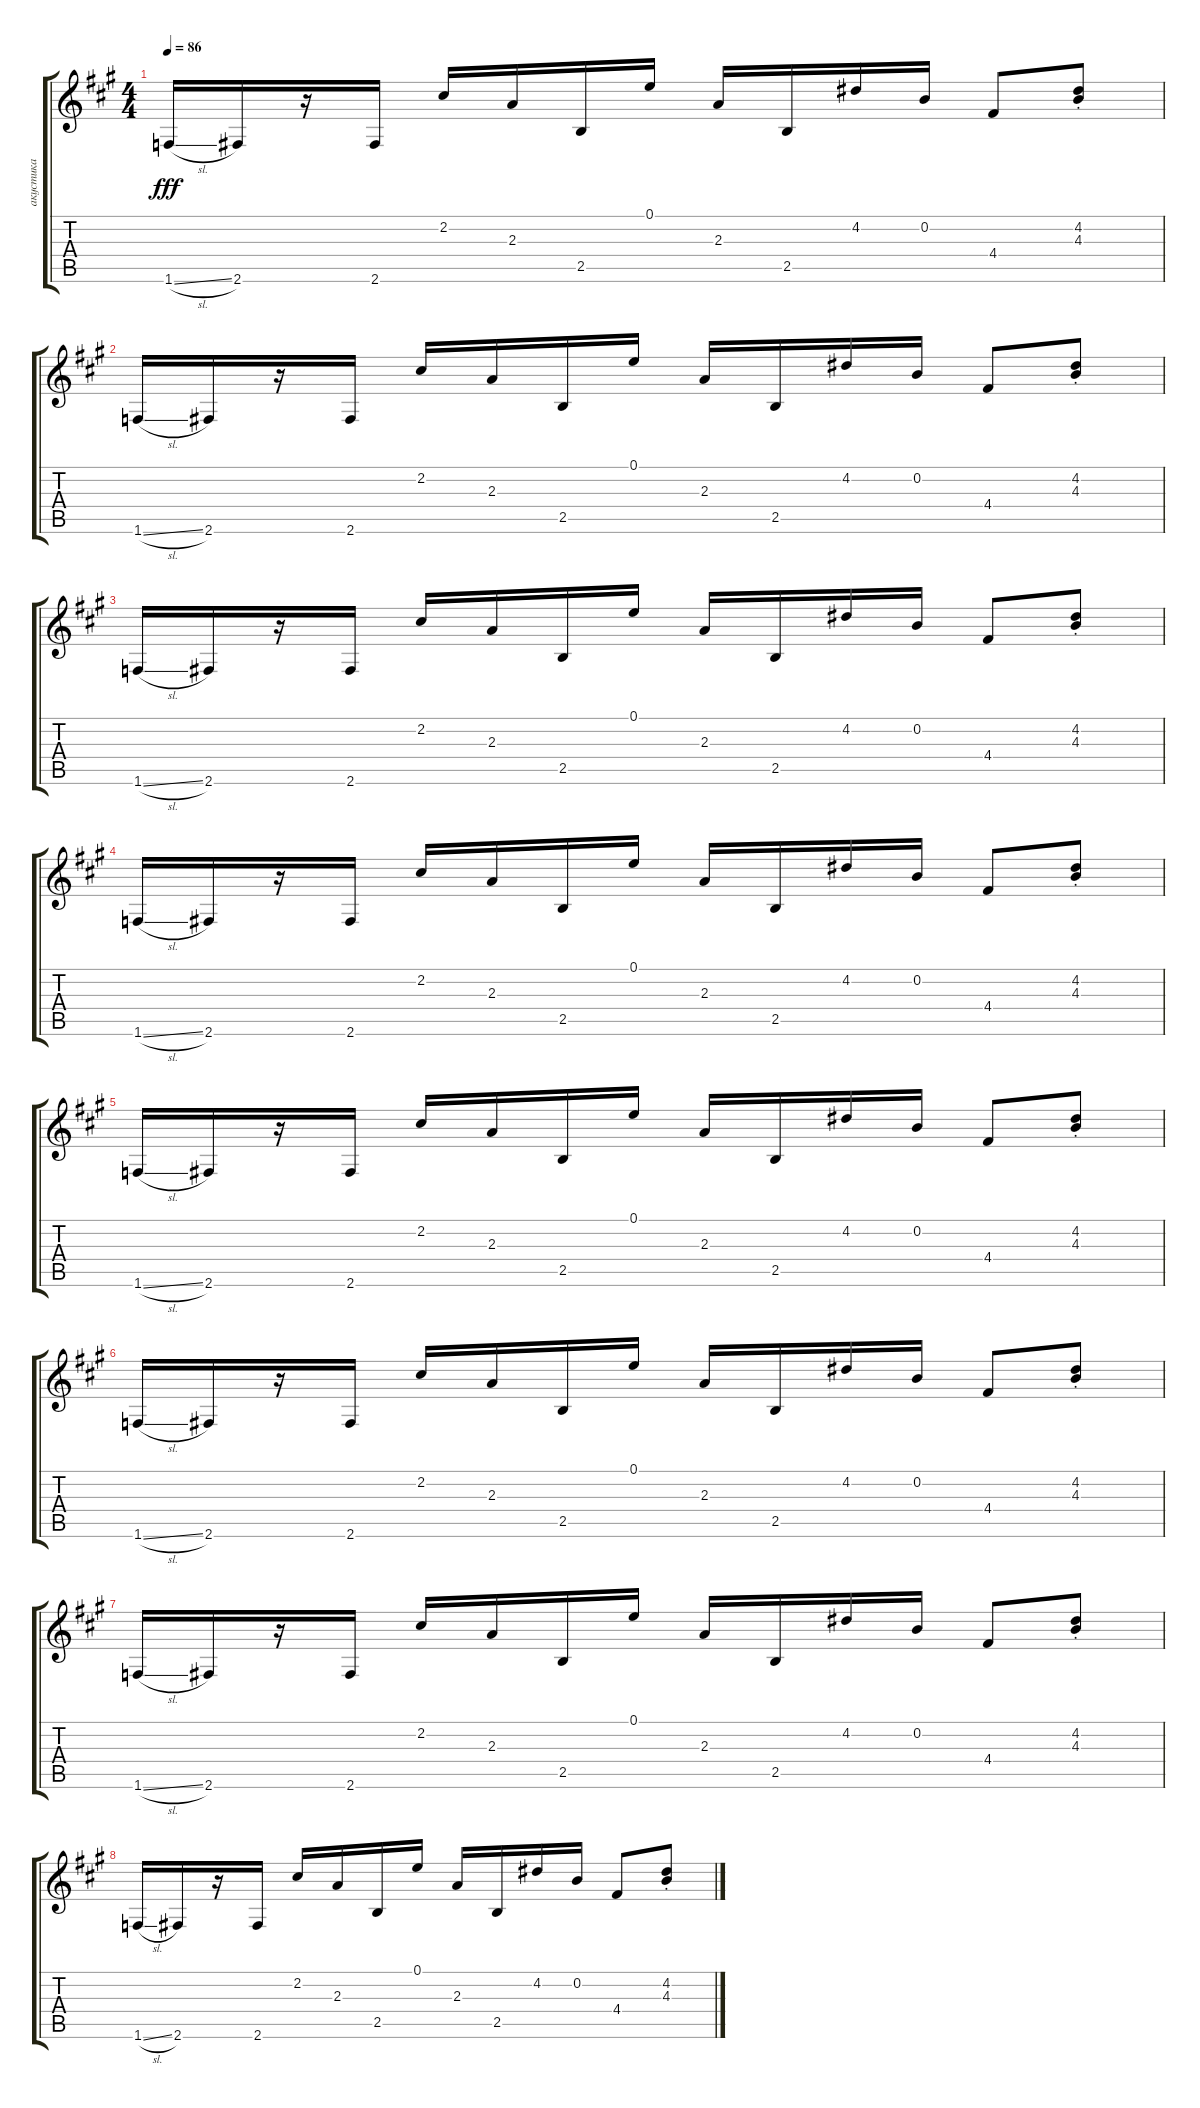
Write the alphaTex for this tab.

\track ("акустика" "акустика") {instrument acousticguitarnylon}
\staff {score tabs}
\tuning (E4 B3 G3 D3 A2 E2) {hide}
\ts (4 4)
\tempo 86
\clef g2
\ks f#minor
1.6{sl}.16{dy fff} 2.6.16 r.16 2.6.16 2.2.16 2.3.16 2.5.16 0.1.16 2.3.16 2.5.16 4.2.16 0.2.16 4.4.8 (4.2{st} 4.3{st}).8 |
1.6{sl}.16 2.6.16 r.16 2.6.16 2.2.16 2.3.16 2.5.16 0.1.16 2.3.16 2.5.16 4.2.16 0.2.16 4.4.8 (4.2{st} 4.3{st}).8 |
1.6{sl}.16 2.6.16 r.16 2.6.16 2.2.16 2.3.16 2.5.16 0.1.16 2.3.16 2.5.16 4.2.16 0.2.16 4.4.8 (4.2{st} 4.3{st}).8 |
1.6{sl}.16 2.6.16 r.16 2.6.16 2.2.16 2.3.16 2.5.16 0.1.16 2.3.16 2.5.16 4.2.16 0.2.16 4.4.8 (4.2{st} 4.3{st}).8 |
1.6{sl}.16 2.6.16 r.16 2.6.16 2.2.16 2.3.16 2.5.16 0.1.16 2.3.16 2.5.16 4.2.16 0.2.16 4.4.8 (4.2{st} 4.3{st}).8 |
1.6{sl}.16 2.6.16 r.16 2.6.16 2.2.16 2.3.16 2.5.16 0.1.16 2.3.16 2.5.16 4.2.16 0.2.16 4.4.8 (4.2{st} 4.3{st}).8 |
1.6{sl}.16 2.6.16 r.16 2.6.16 2.2.16 2.3.16 2.5.16 0.1.16 2.3.16 2.5.16 4.2.16 0.2.16 4.4.8 (4.2{st} 4.3{st}).8 |
1.6{sl}.16 2.6.16 r.16 2.6.16 2.2.16 2.3.16 2.5.16 0.1.16 2.3.16 2.5.16 4.2.16 0.2.16 4.4.8 (4.2{st} 4.3{st}).8
